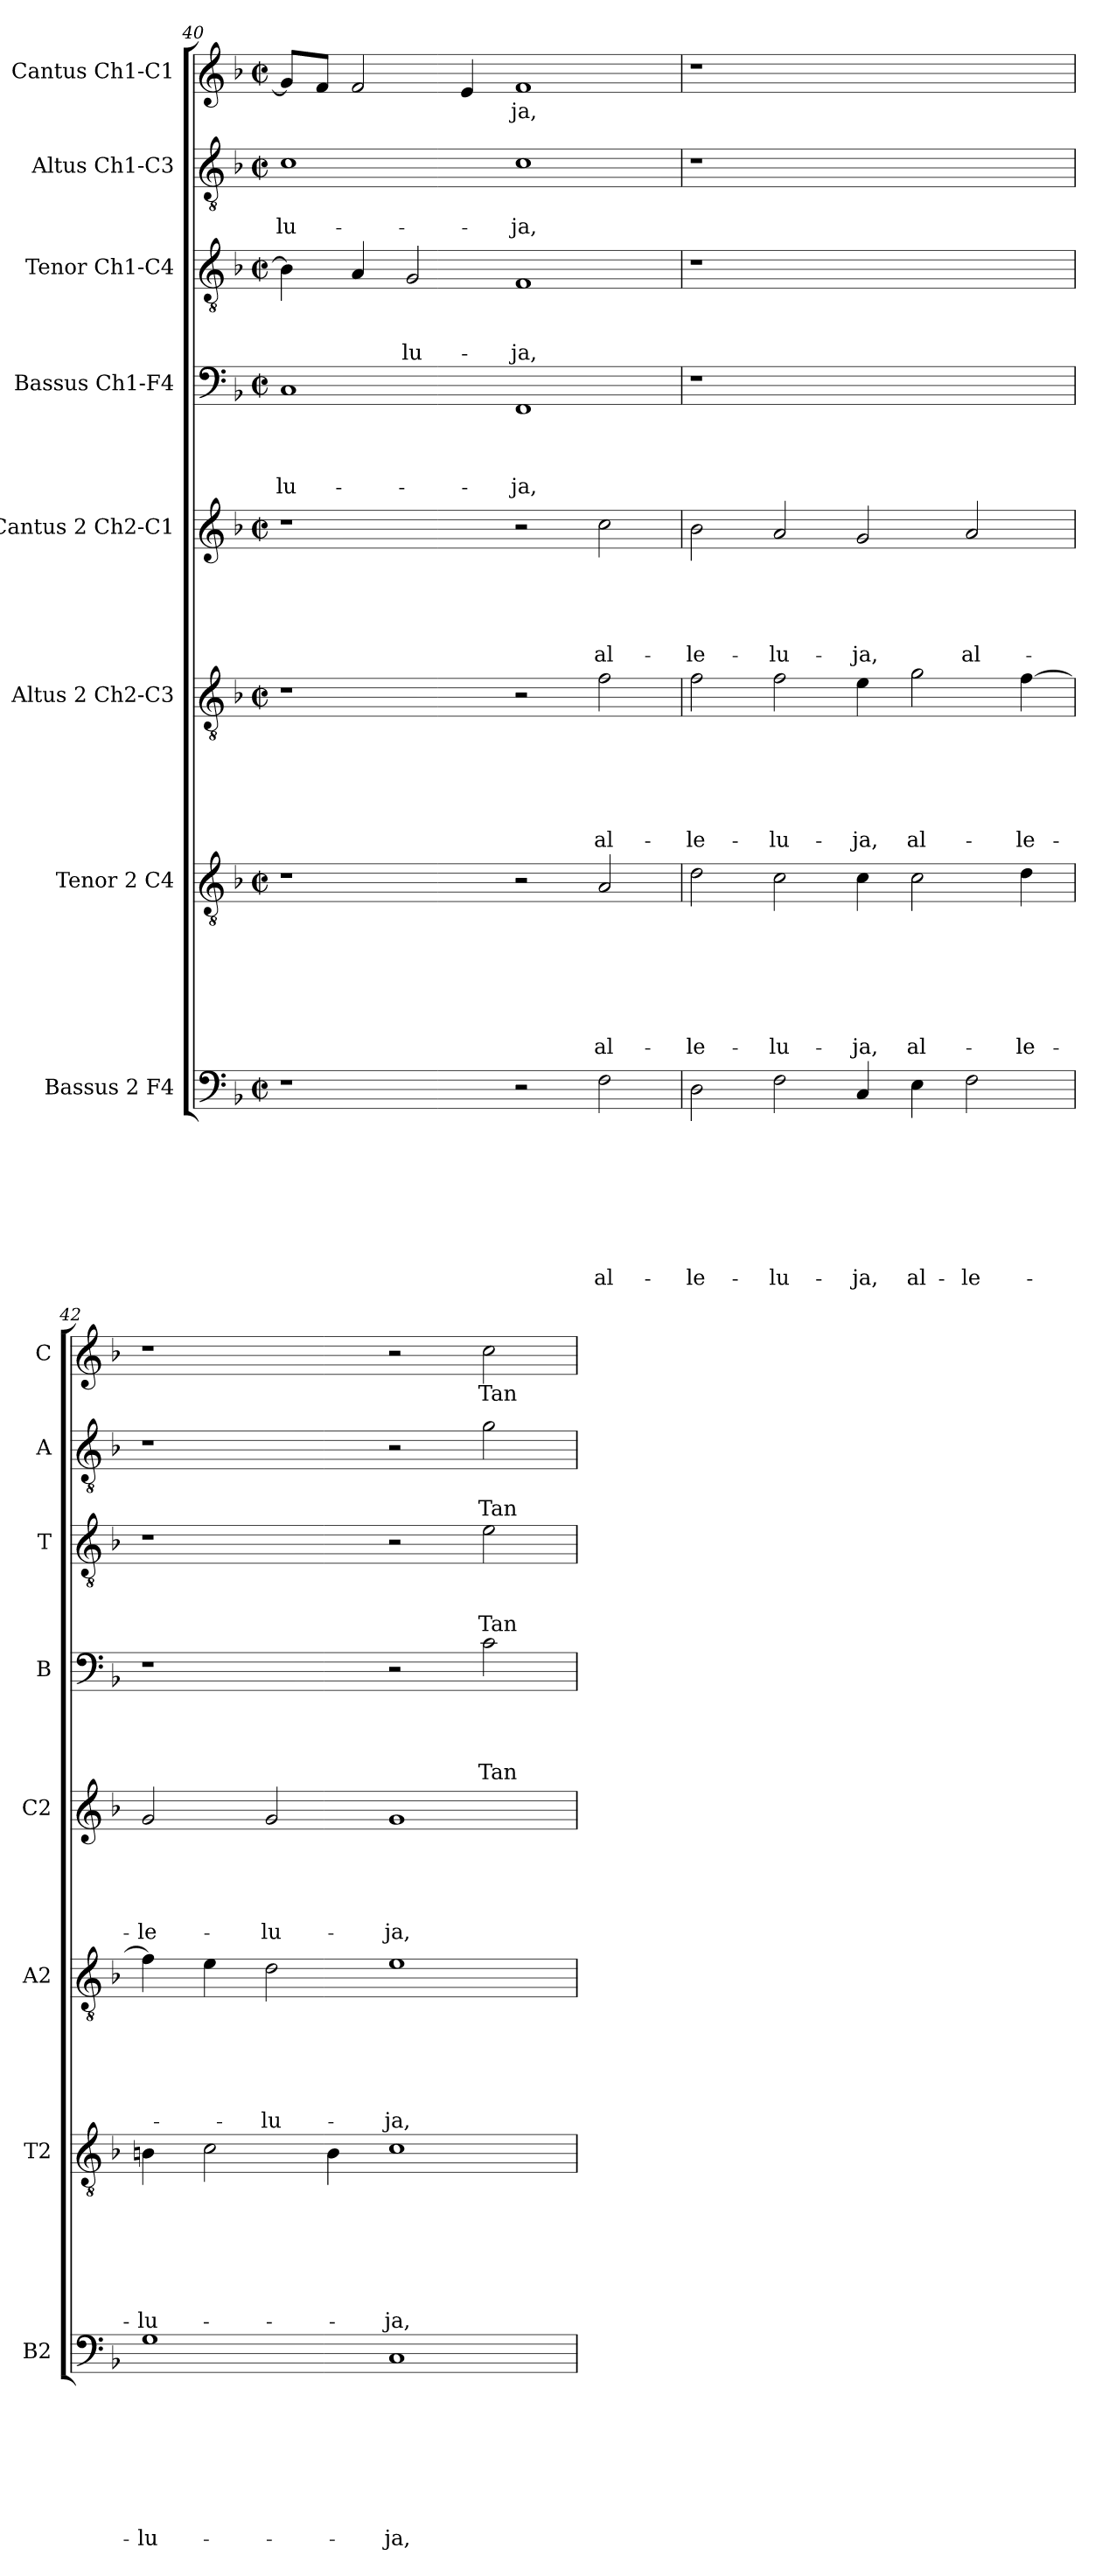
**kern	**text	**text	**text	**text	**text	**text	**text	**text	**kern	**text	**text	**text	**text	**text	**text	**text	**kern	**text	**text	**text	**text	**text	**text	**kern	**text	**text	**text	**text	**text	**kern	**text	**text	**text	**text	**kern	**text	**text	**text	**kern	**text	**text	**kern	**text
*part8	*part8	*part8	*part8	*part8	*part8	*part8	*part8	*part8	*part7	*part7	*part7	*part7	*part7	*part7	*part7	*part7	*part6	*part6	*part6	*part6	*part6	*part6	*part6	*part5	*part5	*part5	*part5	*part5	*part5	*part4	*part4	*part4	*part4	*part4	*part3	*part3	*part3	*part3	*part2	*part2	*part2	*part1	*part1
*staff8	*staff8	*staff8	*staff8	*staff8	*staff8	*staff8	*staff8	*staff8	*staff7	*staff7	*staff7	*staff7	*staff7	*staff7	*staff7	*staff7	*staff6	*staff6	*staff6	*staff6	*staff6	*staff6	*staff6	*staff5	*staff5	*staff5	*staff5	*staff5	*staff5	*staff4	*staff4	*staff4	*staff4	*staff4	*staff3	*staff3	*staff3	*staff3	*staff2	*staff2	*staff2	*staff1	*staff1
*I"Bassus 2 F4	*	*	*	*	*	*	*	*	*I"Tenor 2 C4	*	*	*	*	*	*	*	*I"Altus 2 Ch2-C3	*	*	*	*	*	*	*I"Cantus 2 Ch2-C1	*	*	*	*	*	*I"Bassus  Ch1-F4	*	*	*	*	*I"Tenor Ch1-C4	*	*	*	*I"Altus  Ch1-C3	*	*	*I"Cantus Ch1-C1	*
*I'B2	*	*	*	*	*	*	*	*	*I'T2	*	*	*	*	*	*	*	*I'A2	*	*	*	*	*	*	*I'C2	*	*	*	*	*	*I'B	*	*	*	*	*I'T	*	*	*	*I'A	*	*	*I'C	*
*clefF4	*	*	*	*	*	*	*	*	*clefGv2	*	*	*	*	*	*	*	*clefGv2	*	*	*	*	*	*	*clefG2	*	*	*	*	*	*clefF4	*	*	*	*	*clefGv2	*	*	*	*clefGv2	*	*	*clefG2	*
*k[b-]	*	*	*	*	*	*	*	*	*k[b-]	*	*	*	*	*	*	*	*k[b-]	*	*	*	*	*	*	*k[b-]	*	*	*	*	*	*k[b-]	*	*	*	*	*k[b-]	*	*	*	*k[b-]	*	*	*k[b-]	*
*F:	*	*	*	*	*	*	*	*	*F:	*	*	*	*	*	*	*	*F:	*	*	*	*	*	*	*F:	*	*	*	*	*	*F:	*	*	*	*	*F:	*	*	*	*F:	*	*	*F:	*
*M2/2	*	*	*	*	*	*	*	*	*M2/2	*	*	*	*	*	*	*	*M2/2	*	*	*	*	*	*	*M2/2	*	*	*	*	*	*M2/2	*	*	*	*	*M2/2	*	*	*	*M2/2	*	*	*M2/2	*
*met(c|)	*	*	*	*	*	*	*	*	*met(c|)	*	*	*	*	*	*	*	*met(c|)	*	*	*	*	*	*	*met(c|)	*	*	*	*	*	*met(c|)	*	*	*	*	*met(c|)	*	*	*	*met(c|)	*	*	*met(c|)	*
=40	=40	=40	=40	=40	=40	=40	=40	=40	=40	=40	=40	=40	=40	=40	=40	=40	=40	=40	=40	=40	=40	=40	=40	=40	=40	=40	=40	=40	=40	=40	=40	=40	=40	=40	=40	=40	=40	=40	=40	=40	=40	=40	=40
!	!	!	!	!	!	!	!	!	!	!	!	!	!	!	!	!	!	!	!	!	!	!	!	!	!	!	!	!	!	!	!	!	!	!LO:LY:b	!	!	!	!	!	!	!LO:LY:b	!	!
1r	.	.	.	.	.	.	.	.	1r	.	.	.	.	.	.	.	1r	.	.	.	.	.	.	1r	.	.	.	.	.	1C	.	.	.	-lu-	4B-\]	.	.	.	1c	.	-lu-	8g/L]	.
.	.	.	.	.	.	.	.	.	.	.	.	.	.	.	.	.	.	.	.	.	.	.	.	.	.	.	.	.	.	.	.	.	.	.	.	.	.	.	.	.	.	8f/J	.
.	.	.	.	.	.	.	.	.	.	.	.	.	.	.	.	.	.	.	.	.	.	.	.	.	.	.	.	.	.	.	.	.	.	.	4A/	.	.	.	.	.	.	2f/	.
!	!	!	!	!	!	!	!	!	!	!	!	!	!	!	!	!	!	!	!	!	!	!	!	!	!	!	!	!	!	!	!	!	!	!	!	!	!	!LO:LY:b	!	!	!	!	!
.	.	.	.	.	.	.	.	.	.	.	.	.	.	.	.	.	.	.	.	.	.	.	.	.	.	.	.	.	.	.	.	.	.	.	2G/	.	.	-lu-	.	.	.	.	.
.	.	.	.	.	.	.	.	.	.	.	.	.	.	.	.	.	.	.	.	.	.	.	.	.	.	.	.	.	.	.	.	.	.	.	.	.	.	.	.	.	.	4e/	.
!	!	!	!	!	!	!	!	!	!	!	!	!	!	!	!	!	!	!	!	!	!	!	!	!	!	!	!	!	!	!	!	!	!	!LO:LY:b	!	!	!	!LO:LY:b	!	!	!LO:LY:b	!	!LO:LY:b
2r	.	.	.	.	.	.	.	.	2r	.	.	.	.	.	.	.	2r	.	.	.	.	.	.	2r	.	.	.	.	.	1FF	.	.	.	-ja,	1F	.	.	-ja,	1c	.	-ja,	1f	-ja,
!	!	!	!	!	!	!	!	!LO:LY:b	!	!	!	!	!	!	!	!LO:LY:b	!	!	!	!	!	!	!LO:LY:b	!	!	!	!	!	!LO:LY:b	!	!	!	!	!	!	!	!	!	!	!	!	!	!
2F\	.	.	.	.	.	.	.	al-	2A/	.	.	.	.	.	.	al-	2f\	.	.	.	.	.	al-	2cc\	.	.	.	.	al-	.	.	.	.	.	.	.	.	.	.	.	.	.	.
=41	=41	=41	=41	=41	=41	=41	=41	=41	=41	=41	=41	=41	=41	=41	=41	=41	=41	=41	=41	=41	=41	=41	=41	=41	=41	=41	=41	=41	=41	=41	=41	=41	=41	=41	=41	=41	=41	=41	=41	=41	=41	=41	=41
!	!	!	!	!	!	!	!	!LO:LY:b	!	!	!	!	!	!	!	!LO:LY:b	!	!	!	!	!	!	!LO:LY:b	!	!	!	!	!	!LO:LY:b	!	!	!	!	!	!	!	!	!	!	!	!	!	!
2D\	.	.	.	.	.	.	.	-le-	2d\	.	.	.	.	.	.	-le-	2f\	.	.	.	.	.	-le-	2b-\	.	.	.	.	-le-	1r	.	.	.	.	1r	.	.	.	1r	.	.	1r	.
!	!	!	!	!	!	!	!	!LO:LY:b	!	!	!	!	!	!	!	!LO:LY:b	!	!	!	!	!	!	!LO:LY:b	!	!	!	!	!	!LO:LY:b	!	!	!	!	!	!	!	!	!	!	!	!	!	!
2F\	.	.	.	.	.	.	.	-lu-	2c\	.	.	.	.	.	.	-lu-	2f\	.	.	.	.	.	-lu-	2a/	.	.	.	.	-lu-	.	.	.	.	.	.	.	.	.	.	.	.	.	.
!	!	!	!	!	!	!	!	!LO:LY:b	!	!	!	!	!	!	!	!LO:LY:b	!	!	!	!	!	!	!LO:LY:b	!	!	!	!	!	!LO:LY:b	!	!	!	!	!	!	!	!	!	!	!	!	!	!
4C/	.	.	.	.	.	.	.	-ja,	4c\	.	.	.	.	.	.	-ja,	4e\	.	.	.	.	.	-ja,	2g/	.	.	.	.	-ja,	1ryy	.	.	.	.	1ryy	.	.	.	1ryy	.	.	1ryy	.
!	!	!	!	!	!	!	!	!LO:LY:b	!	!	!	!	!	!	!	!LO:LY:b	!	!	!	!	!	!	!LO:LY:b	!	!	!	!	!	!	!	!	!	!	!	!	!	!	!	!	!	!	!	!
4E\	.	.	.	.	.	.	.	al-	2c\	.	.	.	.	.	.	al-	2g\	.	.	.	.	.	al-	.	.	.	.	.	.	.	.	.	.	.	.	.	.	.	.	.	.	.	.
!	!	!	!	!	!	!	!	!LO:LY:b	!	!	!	!	!	!	!	!	!	!	!	!	!	!	!	!	!	!	!	!	!LO:LY:b	!	!	!	!	!	!	!	!	!	!	!	!	!	!
2F\	.	.	.	.	.	.	.	-le-	.	.	.	.	.	.	.	.	.	.	.	.	.	.	.	2a/	.	.	.	.	al-	.	.	.	.	.	.	.	.	.	.	.	.	.	.
!	!	!	!	!	!	!	!	!	!	!	!	!	!	!	!	!LO:LY:b	!	!	!	!	!	!	!LO:LY:b	!	!	!	!	!	!	!	!	!	!	!	!	!	!	!	!	!	!	!	!
.	.	.	.	.	.	.	.	.	4d\	.	.	.	.	.	.	-le-	[4f\	.	.	.	.	.	-le-	.	.	.	.	.	.	.	.	.	.	.	.	.	.	.	.	.	.	.	.
!!LO:PB:g=z
=42	=42	=42	=42	=42	=42	=42	=42	=42	=42	=42	=42	=42	=42	=42	=42	=42	=42	=42	=42	=42	=42	=42	=42	=42	=42	=42	=42	=42	=42	=42	=42	=42	=42	=42	=42	=42	=42	=42	=42	=42	=42	=42	=42
!	!	!	!	!	!	!	!	!LO:LY:b	!	!	!	!	!	!	!	!LO:LY:b	!	!	!	!	!	!	!	!	!	!	!	!	!LO:LY:b	!	!	!	!	!	!	!	!	!	!	!	!	!	!
1G	.	.	.	.	.	.	.	-lu-	4Bn\	.	.	.	.	.	.	-lu-	4f\]	.	.	.	.	.	.	2g/	.	.	.	.	-le-	1r	.	.	.	.	1r	.	.	.	1r	.	.	1r	.
.	.	.	.	.	.	.	.	.	2c\	.	.	.	.	.	.	.	4e\	.	.	.	.	.	.	.	.	.	.	.	.	.	.	.	.	.	.	.	.	.	.	.	.	.	.
!	!	!	!	!	!	!	!	!	!	!	!	!	!	!	!	!	!	!	!	!	!	!	!LO:LY:b	!	!	!	!	!	!LO:LY:b	!	!	!	!	!	!	!	!	!	!	!	!	!	!
.	.	.	.	.	.	.	.	.	.	.	.	.	.	.	.	.	2d\	.	.	.	.	.	-lu-	2g/	.	.	.	.	-lu-	.	.	.	.	.	.	.	.	.	.	.	.	.	.
.	.	.	.	.	.	.	.	.	4B\	.	.	.	.	.	.	.	.	.	.	.	.	.	.	.	.	.	.	.	.	.	.	.	.	.	.	.	.	.	.	.	.	.	.
!	!	!	!	!	!	!	!	!LO:LY:b	!	!	!	!	!	!	!	!LO:LY:b	!	!	!	!	!	!	!LO:LY:b	!	!	!	!	!	!LO:LY:b	!	!	!	!	!	!	!	!	!	!	!	!	!	!
1C	.	.	.	.	.	.	.	-ja,	1c	.	.	.	.	.	.	-ja,	1e	.	.	.	.	.	-ja,	1g	.	.	.	.	-ja,	2r	.	.	.	.	2r	.	.	.	2r	.	.	2r	.
!	!	!	!	!	!	!	!	!	!	!	!	!	!	!	!	!	!	!	!	!	!	!	!	!	!	!	!	!	!	!	!	!	!	!LO:LY:b	!	!	!	!LO:LY:b	!	!	!LO:LY:b	!	!LO:LY:b
.	.	.	.	.	.	.	.	.	.	.	.	.	.	.	.	.	.	.	.	.	.	.	.	.	.	.	.	.	.	2c\	.	.	.	Tan-	2e\	.	.	Tan-	2g\	.	Tan-	2cc\	Tan-
=	=	=	=	=	=	=	=	=	=	=	=	=	=	=	=	=	=	=	=	=	=	=	=	=	=	=	=	=	=	=	=	=	=	=	=	=	=	=	=	=	=	=	=
*-	*-	*-	*-	*-	*-	*-	*-	*-	*-	*-	*-	*-	*-	*-	*-	*-	*-	*-	*-	*-	*-	*-	*-	*-	*-	*-	*-	*-	*-	*-	*-	*-	*-	*-	*-	*-	*-	*-	*-	*-	*-	*-	*-
